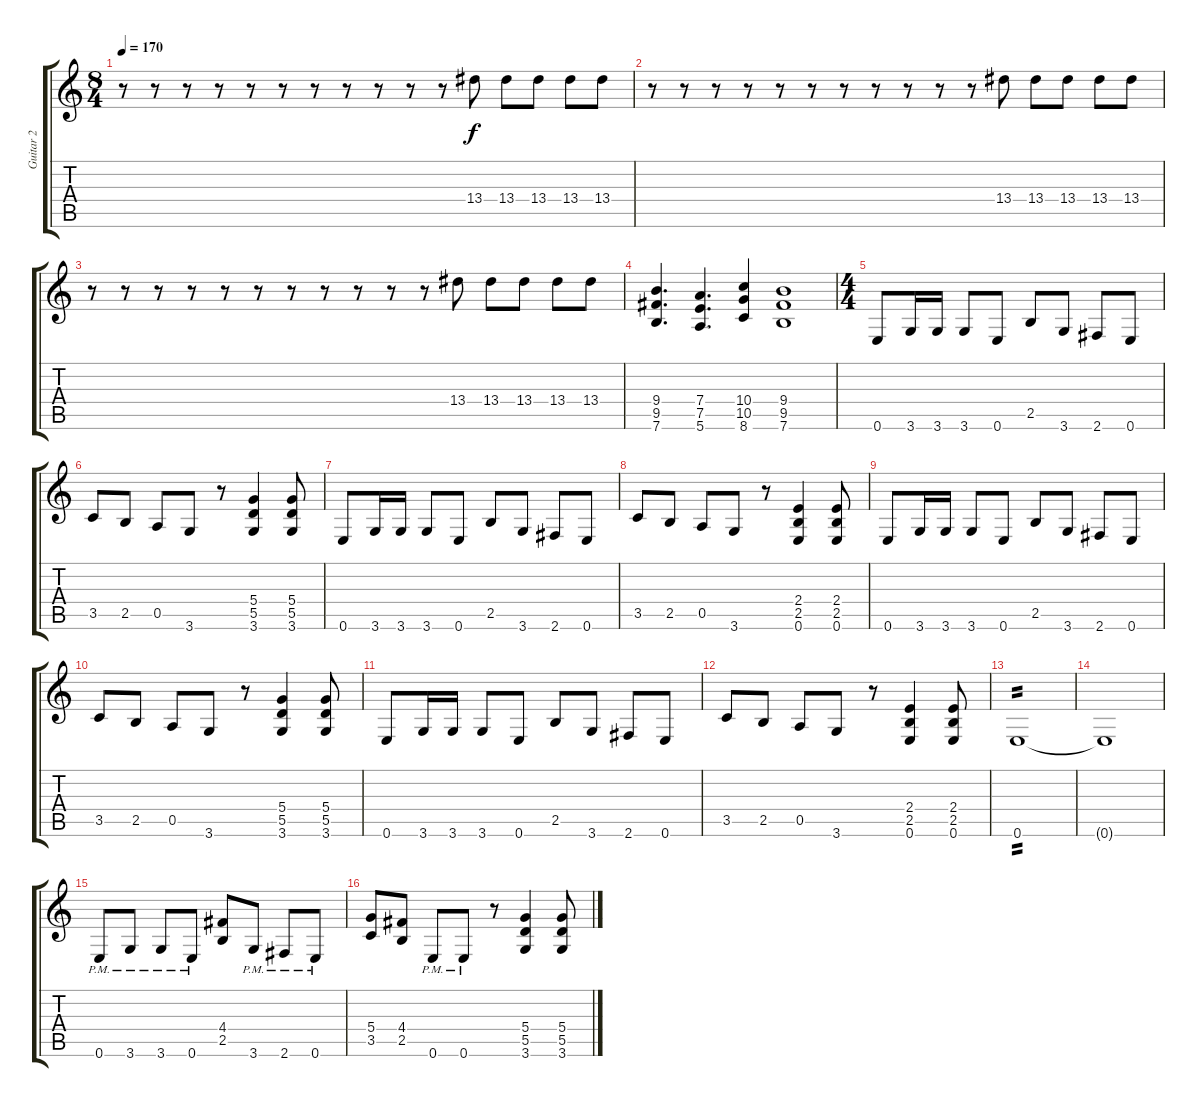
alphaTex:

\track ("Guitar 2" "Guitar 2") {instrument distortionguitar}
\staff {score tabs}
\tuning (E4 B3 G3 D3 A2 E2) {hide}
\ts (8 4)
\tempo 170
\clef g2
\ks c
r.8{dy f} r.8 r.8 r.8 r.8 r.8 r.8 r.8 r.8 r.8 r.8 13.4.8 13.4.8 13.4.8 13.4.8 13.4.8 |
r.8 r.8 r.8 r.8 r.8 r.8 r.8 r.8 r.8 r.8 r.8 13.4.8 13.4.8 13.4.8 13.4.8 13.4.8 |
r.8 r.8 r.8 r.8 r.8 r.8 r.8 r.8 r.8 r.8 r.8 13.4.8 13.4.8 13.4.8 13.4.8 13.4.8 |
(9.4 9.5 7.6).4{d} (7.4 7.5 5.6).4{d} (10.4 10.5 8.6).4 (9.4 9.5 7.6).1 |
\ts (4 4)
0.6.8 3.6.16 3.6.16 3.6.8 0.6.8 2.5.8 3.6.8 2.6.8 0.6.8 |
3.5.8 2.5.8 0.5.8 3.6.8 r.8 (5.4 5.5 3.6).4 (5.4 5.5 3.6).8 |
0.6.8 3.6.16 3.6.16 3.6.8 0.6.8 2.5.8 3.6.8 2.6.8 0.6.8 |
3.5.8 2.5.8 0.5.8 3.6.8 r.8 (2.4 2.5 0.6).4 (2.4 2.5 0.6).8 |
0.6.8 3.6.16 3.6.16 3.6.8 0.6.8 2.5.8 3.6.8 2.6.8 0.6.8 |
3.5.8 2.5.8 0.5.8 3.6.8 r.8 (5.4 5.5 3.6).4 (5.4 5.5 3.6).8 |
0.6.8 3.6.16 3.6.16 3.6.8 0.6.8 2.5.8 3.6.8 2.6.8 0.6.8 |
3.5.8 2.5.8 0.5.8 3.6.8 r.8 (2.4 2.5 0.6).4 (2.4 2.5 0.6).8 |
0.6.1{tp 2} |
0.6{t}.1 |
0.6{pm}.8 3.6{pm}.8 3.6{pm}.8 0.6{pm}.8 (4.4 2.5).8 3.6{pm}.8 2.6{pm}.8 0.6{pm}.8 |
(5.4 3.5).8 (4.4 2.5).8 0.6{pm}.8 0.6{pm}.8 r.8 (5.4 5.5 3.6).4 (5.4 5.5 3.6).8
